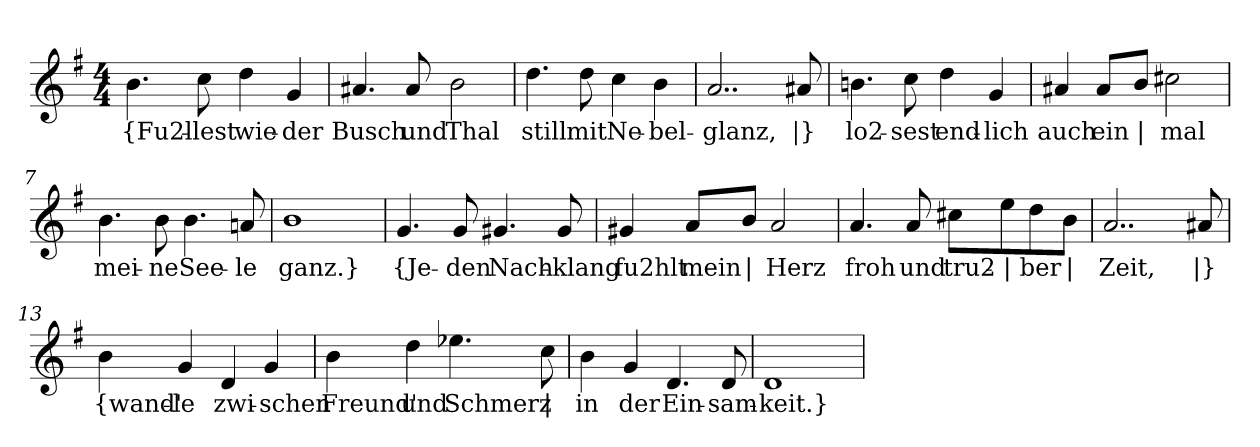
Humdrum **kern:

**kern	**text
*part1	*part1
*staff1	*staff1
*clefG2	*
*k[f#]	*
*M4/4	*
=1	=1
!	!LO:LY:b
4.b\	{Fu2l-
!	!LO:LY:b
8cc\	-lest
!	!LO:LY:b
4dd\	wie-
!	!LO:LY:b
4g/	-der
=2	=2
!	!LO:LY:b
4.a#X/	Busch
!	!LO:LY:b
8a#/	und
!	!LO:LY:b
2b\	Thal
=3	=3
!	!LO:LY:b
4.dd\	still
!	!LO:LY:b
8dd\	mit
!	!LO:LY:b
4cc\	Ne-
!	!LO:LY:b
4b\	-bel-
=4	=4
!	!LO:LY:b
2..a/	-glanz,
!	!LO:LY:b
8a#X/	|}
=5	=5
!	!LO:LY:b
4.bn\	lo2-
!	!LO:LY:b
8cc\	-sest
!	!LO:LY:b
4dd\	end-
!	!LO:LY:b
4g/	-lich
!!LO:LB:g=z
=6	=6
!	!LO:LY:b
4a#X/	auch
!	!LO:LY:b
8a#/L	ein
!	!LO:LY:b
8b/J	|
!	!LO:LY:b
2cc#X\	mal
=7	=7
!	!LO:LY:b
4.b\	mei-
!	!LO:LY:b
8b\	-ne
!	!LO:LY:b
4.b\	See-
!	!LO:LY:b
8an/	-le
=8	=8
!	!LO:LY:b
1b	ganz.}
=9	=9
!	!LO:LY:b
4.g/	{Je-
!	!LO:LY:b
8g/	-den
!	!LO:LY:b
4.g#X/	Nach-
!	!LO:LY:b
8g#/	-klang
=10	=10
!	!LO:LY:b
4g#X/	fu2hlt
!	!LO:LY:b
8a/L	mein
!	!LO:LY:b
8b/J	|
!	!LO:LY:b
2a/	Herz
!!LO:LB:g=z
=11	=11
!	!LO:LY:b
4.a/	froh
!	!LO:LY:b
8a/	und
!	!LO:LY:b
8cc#X\L	tru2-
!	!LO:LY:b
8ee\	|
!	!LO:LY:b
8dd\	-ber
!	!LO:LY:b
8b\J	|
=12	=12
!	!LO:LY:b
2..a/	Zeit,
!	!LO:LY:b
8a#X/	|}
=13	=13
!	!LO:LY:b
4b\	{wand'-
!	!LO:LY:b
4g/	-le
!	!LO:LY:b
4d/	zwi-
!	!LO:LY:b
4g/	-schen
=14	=14
!	!LO:LY:b
4b\	Freund'
!	!LO:LY:b
4dd\	und
!	!LO:LY:b
4.ee-X\	Schmerz
!	!LO:LY:b
8cc\	|
=15	=15
!	!LO:LY:b
4b\	in
!	!LO:LY:b
4g/	der
!	!LO:LY:b
4.d/	Ein-
!	!LO:LY:b
8d/	-sam-
!!LO:LB:g=z
=16	=16
!	!LO:LY:b
1d	-keit.}
=	=
*-	*-
